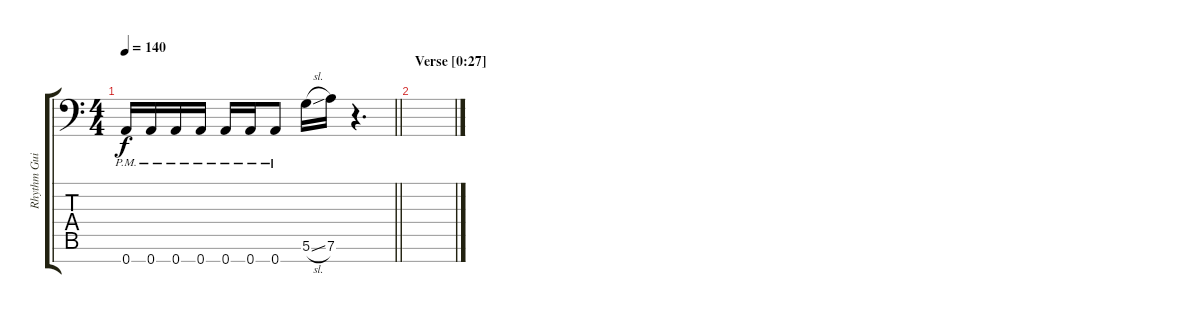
\track ("Rhythm Guitar" "Rhythm Gui") {instrument distortionguitar}
\staff {score tabs}
\tuning (D4 A3 F3 C3 G2 D2 A1) {hide}
\ts (4 4)
\tempo 140
\clef f4
\barLineRight lightlight
\ks aminor
0.7{pm}.16{dy f} 0.7{pm}.16 0.7{pm}.16 0.7{pm}.16 0.7{pm}.16 0.7{pm}.16 0.7{pm}.8 5.6{sl}.16 7.6.16 r.4{d} |
\section ("" "Verse [0:27]")
